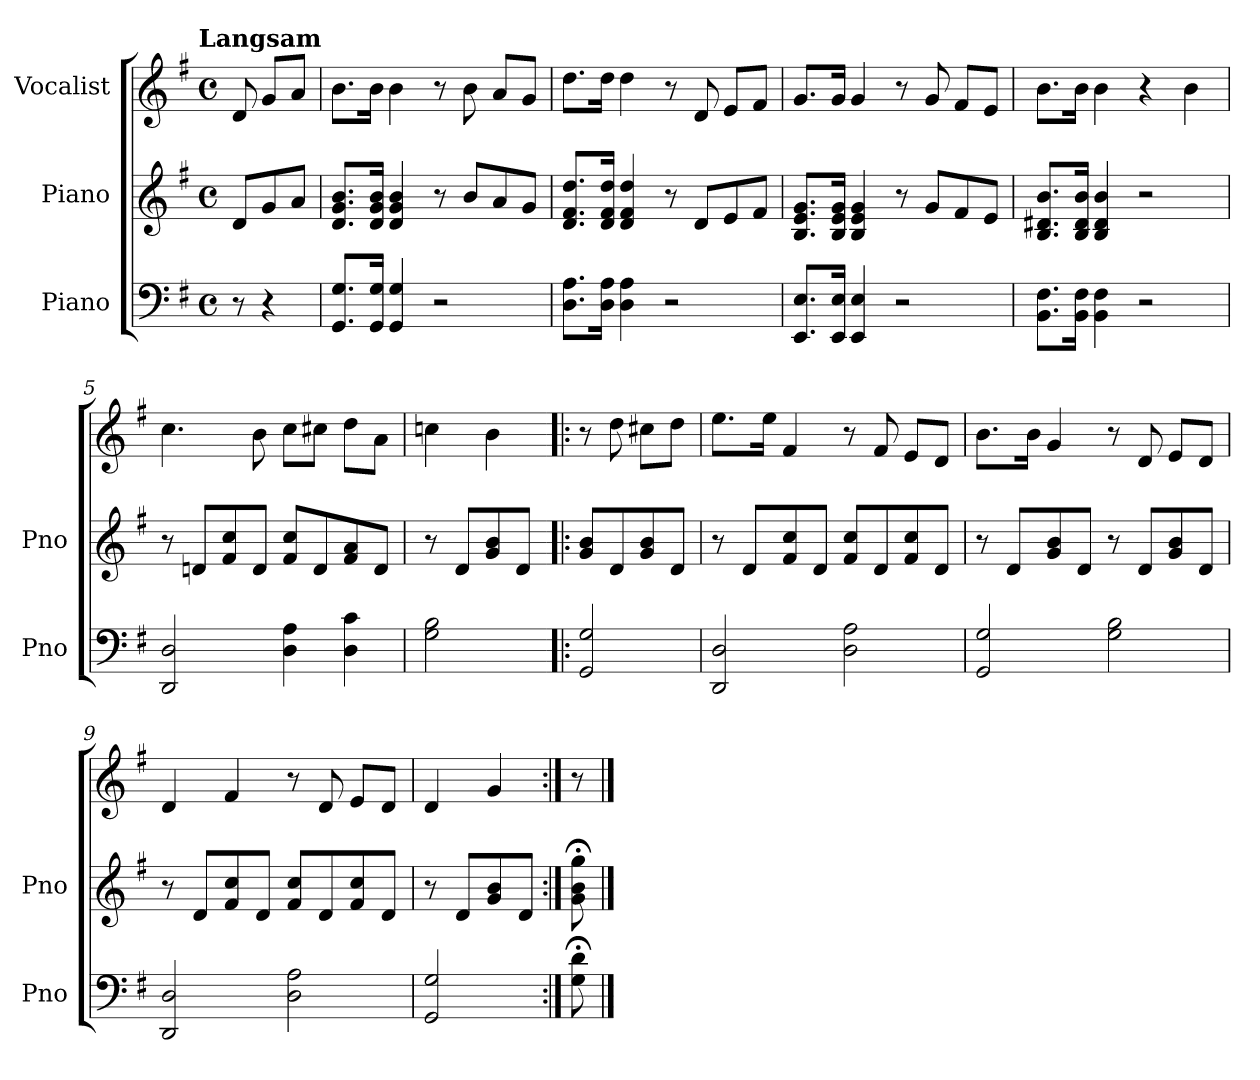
**kern	**kern	**kern
*part3	*part2	*part1
*staff3	*staff2	*staff1
*I"Piano	*I"Piano	*I"Vocalist
*I'Pno	*I'Pno	*
*clefF4	*clefG2	*clefG2
*k[f#]	*k[f#]	*k[f#]
*G:	*G:	*G:
!!LO:TX:omd:t=Langsam
*M4/4	*M4/4	*M4/4
*met(c)	*met(c)	*met(c)
*MM56	*MM56	*MM56
=	=	=
8r	8dL	8d
4r	8g	8g/L
.	8aJ	8a/J
=1	=1	=1
8.GG 8.GL	8.d 8.g 8.bL	8.b\L
16GG 16GJk	16d 16g 16bJk	16b\Jk
4GG 4G	4d 4g 4b	4b
2r	8r	8r
.	8bL	8b
.	8a	8a/L
.	8gJ	8g/J
=2	=2	=2
8.D 8.AL	8.d 8.f# 8.ddL	8.dd\L
16D 16AJk	16d 16f# 16ddJk	16dd\Jk
4D 4A	4d 4f# 4dd	4dd
2r	8r	8r
.	8dL	8d
.	8e	8e/L
.	8f#J	8f#/J
=3	=3	=3
8.EE 8.EL	8.B 8.e 8.gL	8.g/L
16EE 16EJk	16B 16e 16gJk	16g/Jk
4EE 4E	4B 4e 4g	4g
2r	8r	8r
.	8gL	8g
.	8f#	8f#/L
.	8eJ	8e/J
=4	=4	=4
8.BB 8.F#L	8.B 8.d#X 8.bL	8.b\L
16BB 16F#Jk	16B 16d# 16bJk	16b\Jk
4BB 4F#	4B 4d# 4b	4b
2r	2r	4r
.	.	4b
=5	=5	=5
2DD 2D	8r	4.cc
.	8dnL	.
.	8f# 8cc	.
.	8dJ	8b
4D 4A	8f# 8ccL	8cc\L
.	8d	8cc#X\J
4D 4c	8f# 8a	8dd\L
.	8dJ	8a\J
=6	=6	=6
2G 2B	8r	4ccn
.	8dL	.
.	8g 8b	4b
.	8dJ	.
=!|:	=!|:	=!|:
2GG 2G	8g 8bL	8r
.	8d	8dd
.	8g 8b	8cc#X\L
.	8dJ	8dd\J
=7	=7	=7
2DD 2D	8r	8.ee\L
.	8dL	.
.	.	16ee\Jk
.	8f# 8cc	4f#
.	8dJ	.
2D 2A	8f# 8ccL	8r
.	8d	8f#
.	8f# 8cc	8e/L
.	8dJ	8d/J
=8	=8	=8
2GG 2G	8r	8.b\L
.	8dL	.
.	.	16b\Jk
.	8g 8b	4g
.	8dJ	.
2G 2B	8r	8r
.	8dL	8d
.	8g 8b	8e/L
.	8dJ	8d/J
=9	=9	=9
2DD 2D	8r	4d
.	8dL	.
.	8f# 8cc	4f#
.	8dJ	.
2D 2A	8f# 8ccL	8r
.	8d	8d
.	8f# 8cc	8e/L
.	8dJ	8d/J
=10	=10	=10
2GG 2G	8r	4d
.	8dL	.
.	8g 8b	4g
.	8dJ	.
=11:|!	=11:|!	=11:|!
8G;< 8d;<	8g;< 8b;< 8gg;<	8r
==	==	==
*-	*-	*-
